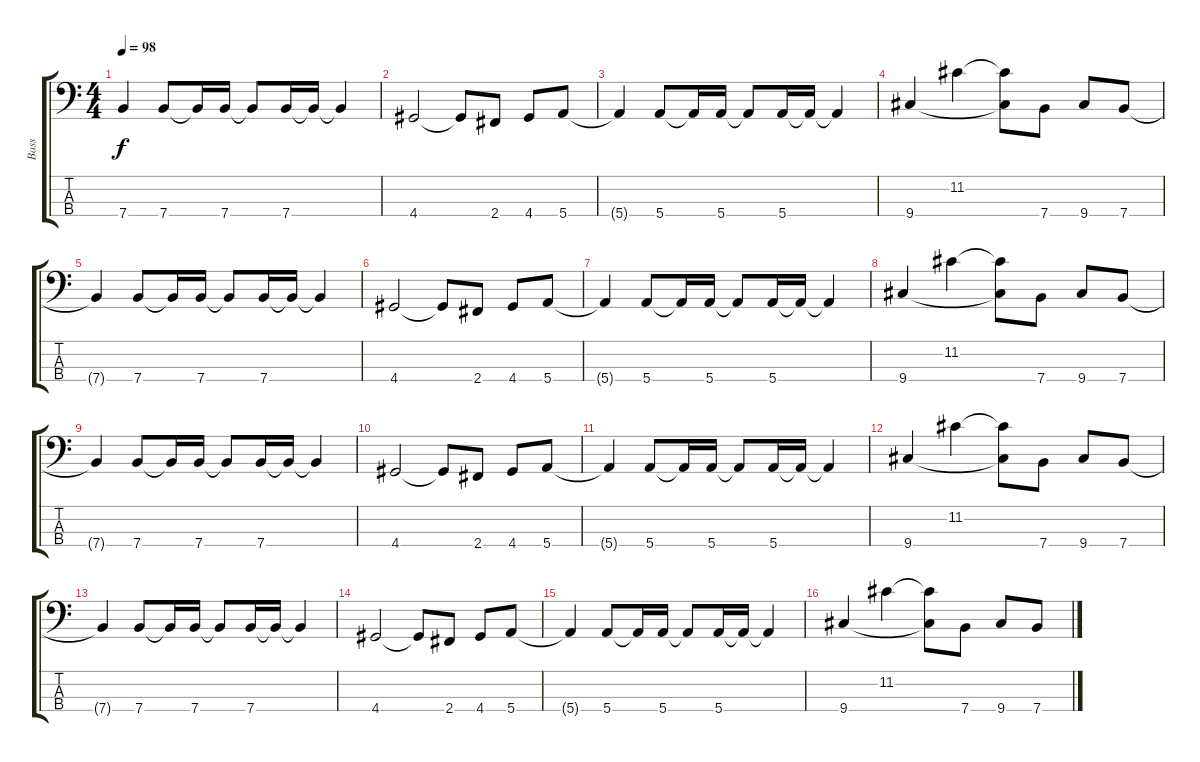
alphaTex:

\track ("Bass" "Bass") {instrument electricbassfinger}
\staff {score tabs}
\tuning (G2 D2 A1 E1) {hide}
\ts (4 4)
\tempo 98
\clef f4
\ks c
7.4{t}.4{dy f} 7.4.8 7.4{t}.16 7.4.16 7.4{t}.8 7.4.16 7.4{t}.16 7.4{t}.4 |
4.4.2 4.4{t}.8 2.4.8 4.4.8 5.4.8 |
5.4{t}.4 5.4.8 5.4{t}.16 5.4.16 5.4{t}.8 5.4.16 5.4{t}.16 5.4{t}.4 |
9.4.4 11.2.4 (11.2{t} 9.4{t}).8 7.4.8 9.4.8 7.4.8 |
7.4{t}.4 7.4.8 7.4{t}.16 7.4.16 7.4{t}.8 7.4.16 7.4{t}.16 7.4{t}.4 |
4.4.2 4.4{t}.8 2.4.8 4.4.8 5.4.8 |
5.4{t}.4 5.4.8 5.4{t}.16 5.4.16 5.4{t}.8 5.4.16 5.4{t}.16 5.4{t}.4 |
9.4.4 11.2.4 (11.2{t} 9.4{t}).8 7.4.8 9.4.8 7.4.8 |
7.4{t}.4 7.4.8 7.4{t}.16 7.4.16 7.4{t}.8 7.4.16 7.4{t}.16 7.4{t}.4 |
4.4.2 4.4{t}.8 2.4.8 4.4.8 5.4.8 |
5.4{t}.4 5.4.8 5.4{t}.16 5.4.16 5.4{t}.8 5.4.16 5.4{t}.16 5.4{t}.4 |
9.4.4 11.2.4 (11.2{t} 9.4{t}).8 7.4.8 9.4.8 7.4.8 |
7.4{t}.4 7.4.8 7.4{t}.16 7.4.16 7.4{t}.8 7.4.16 7.4{t}.16 7.4{t}.4 |
4.4.2 4.4{t}.8 2.4.8 4.4.8 5.4.8 |
5.4{t}.4 5.4.8 5.4{t}.16 5.4.16 5.4{t}.8 5.4.16 5.4{t}.16 5.4{t}.4 |
9.4.4 11.2.4 (11.2{t} 9.4{t}).8 7.4.8 9.4.8 7.4.8
